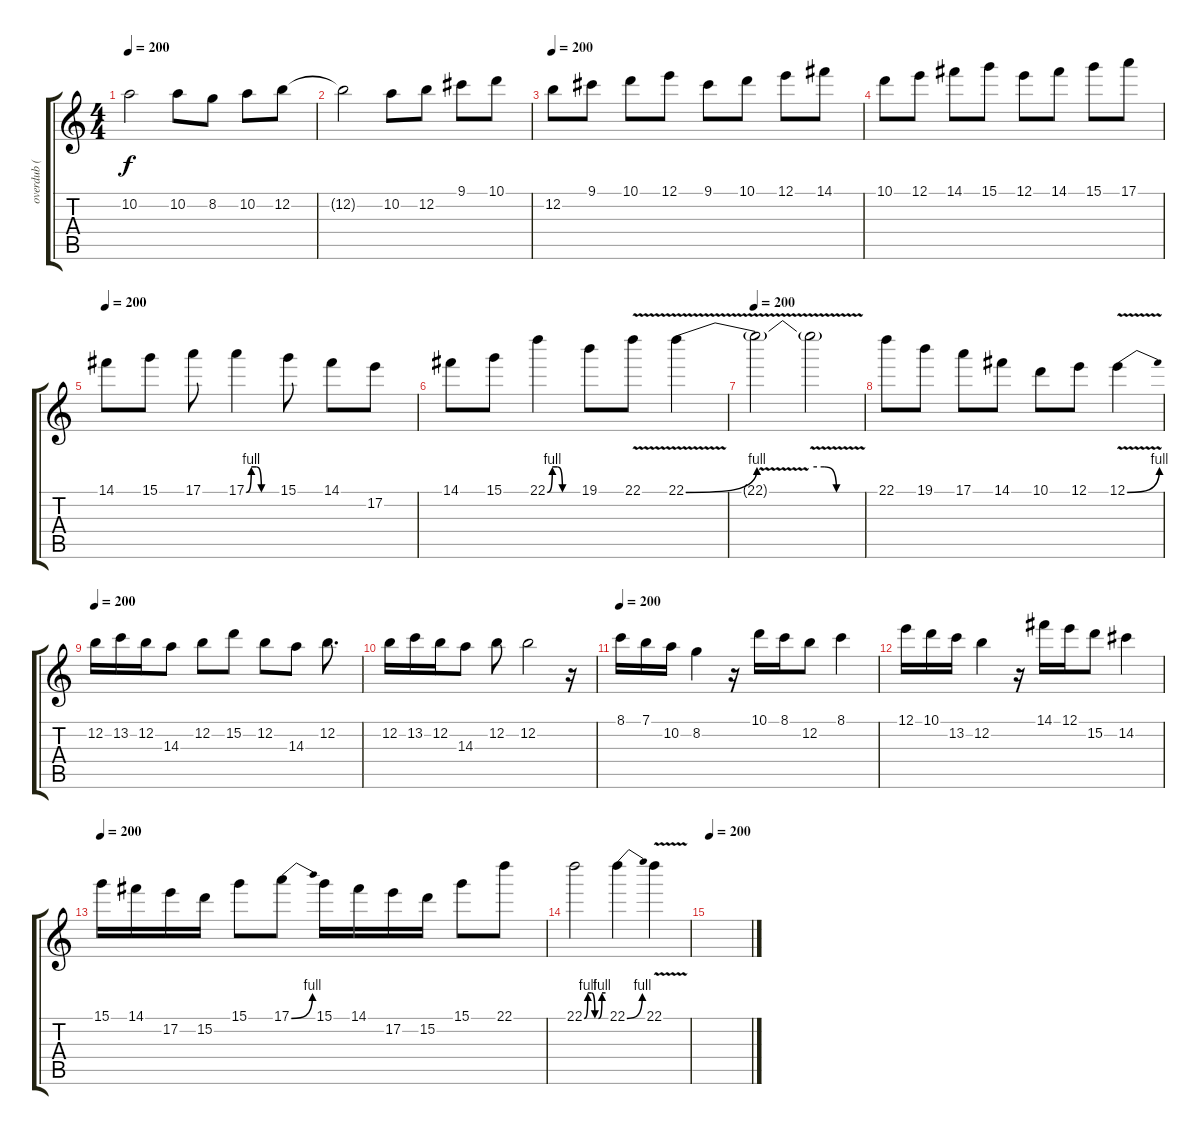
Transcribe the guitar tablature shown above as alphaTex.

\track ("overdub ( hamonizer)" "overdub ( ") {instrument distortionguitar}
\staff {score tabs}
\tuning (E4 B3 G3 D3 A2 E2) {hide}
\ts (4 4)
\tempo 200
\clef g2
\ks c
10.2{t}.2{dy f} 10.2.8 8.2.8 10.2.8 12.2.8 |
12.2{t}.2 10.2.8 12.2.8 9.1.8 10.1.8 |
\tempo 200
12.2.8 9.1.8 10.1.8 12.1.8 9.1.8 10.1.8 12.1.8 14.1.8 |
10.1.8 12.1.8 14.1.8 15.1.8 12.1.8 14.1.8 15.1.8 17.1.8 |
\tempo 200
14.1.8 15.1.8 17.1.8 17.1{be (custom 0 0 10 4 20 4 30 0 60 0)}.4 15.1.8 14.1.8 17.2.8 |
14.1.8 15.1.8 22.1{be (custom 0 0 10 4 20 4 30 0 60 0)}.4 19.1.8 22.1{v}.8 22.1{be (bend 0 0 60 4) v}.4 |
\tempo 200
22.1{v t}.2 22.1{be (custom 0 4 15 4 30 0 60 0) v t}.2 |
22.1.8 19.1.8 17.1.8 14.1.8 10.1.8 12.1.8 12.1{be (bend 0 0 60 4) v}.4 |
\tempo 200
12.2.16 13.2.16 12.2.16 14.3.8 12.2.8 15.2.8 12.2.8 14.3.8 12.2.8{d} |
12.2.16 13.2.16 12.2.16 14.3.8 12.2.8 12.2.2 r.16 |
\tempo 200
8.1.16 7.1.16 10.2.16 8.2.4 r.16 10.1.16 8.1.16 12.2.8 8.1.4 |
12.1.16 10.1.16 13.2.16 12.2.4 r.16 14.1.16 12.1.16 15.2.8 14.2.4 |
\tempo 200
15.1.16 14.1.16 17.2.16 15.2.16 15.1.8 17.1{be (bend 0 0 60 4)}.8 15.1.16 14.1.16 17.2.16 15.2.16 15.1.8 22.1.8 |
22.1{be (custom 0 0 10 4 20 4 30 0 40 0 50 4 60 4)}.2 22.1{be (bend 0 0 60 4)}.4 22.1{v}.4 |
\tempo 200
